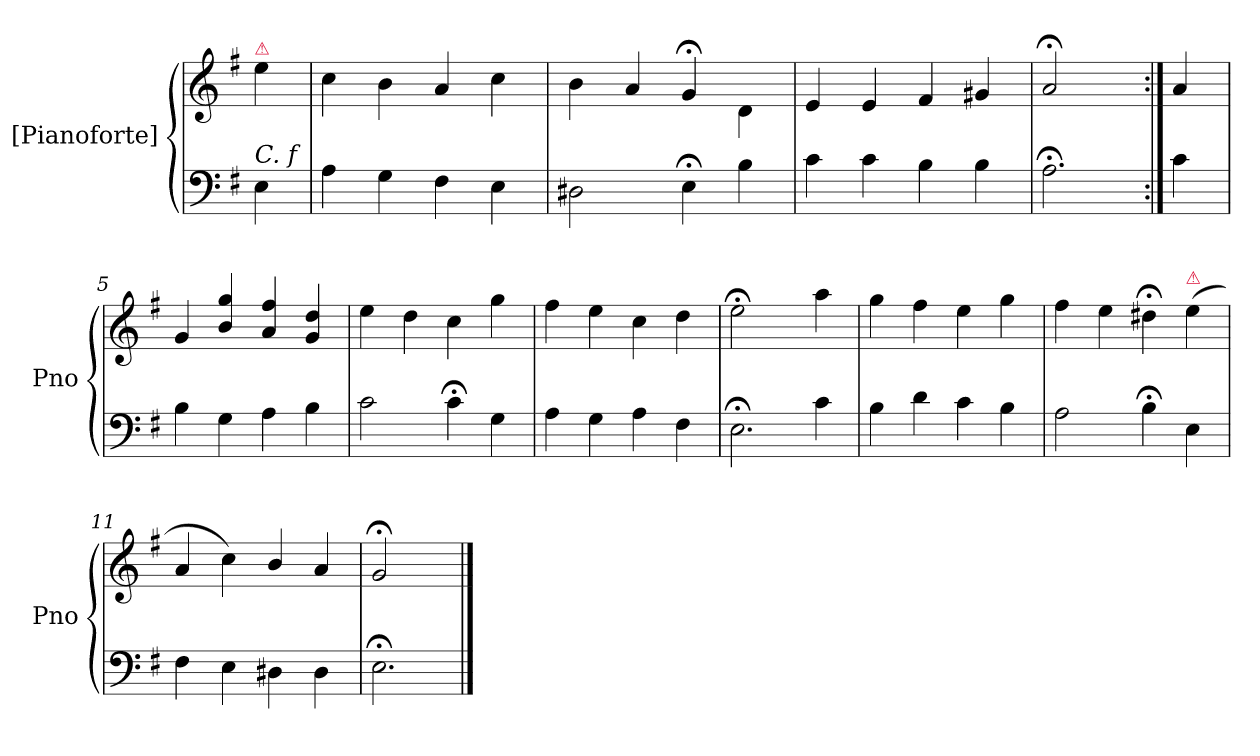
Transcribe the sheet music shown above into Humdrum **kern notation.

**kern	**kern
*part1	*part1
*staff2	*staff1
*I"[Pianoforte]	*
*I'Pno	*
*clefF4	*clefG2
*k[f#]	*k[f#]
*e:	*e:
=	=
!	!LO:TX:a:color=crimson:t=⚠
!LO:TX:a:i:t=C. f	!
4E\	4ee\
=1	=1
4A\	4cc\
4G\	4b\
4F#\	4a/
4E\	4cc\
=2	=2
2D#X\	4b\
.	4a/
4E;<\	4g;</
4B\	4d\
=3	=3
4c\	4e/
4c\	4e/
4B\	4f#/
4B\	4g#X/
=4	=4
!	!LO:N:vis=2
2.A;<\	2.a;</
=:|!	=:|!
4c\	4a/
=5	=5
4B\	4g/
4G\	4b/ 4gg/
4A\	4a/ 4ff#/
4B\	4g/ 4dd/
=6	=6
2c\	4ee\
.	4dd\
4c;<\	4cc\
4G\	4gg\
=7	=7
4A\	4ff#\
4G\	4ee\
4A\	4cc\
4F#\	4dd\
=8	=8
!	!LO:N:vis=2
2.E;<\	2.ee;<\
4c\	4aa\
=9	=9
4B\	4gg\
4d\	4ff#\
4c\	4ee\
4B\	4gg\
=10	=10
2A\	4ff#\
.	4ee\
4B;<\	4dd#X;<\
!	!LO:TX:a:color=crimson:t=⚠
4E\	(4ee\
=11	=11
4F#\	4a/
4E\	4cc\)
4D#X\	4b/
4D#\	4a/
=12	=12
!	!LO:N:vis=2
2.E;<\	2.g;</
==	==
*-	*-
